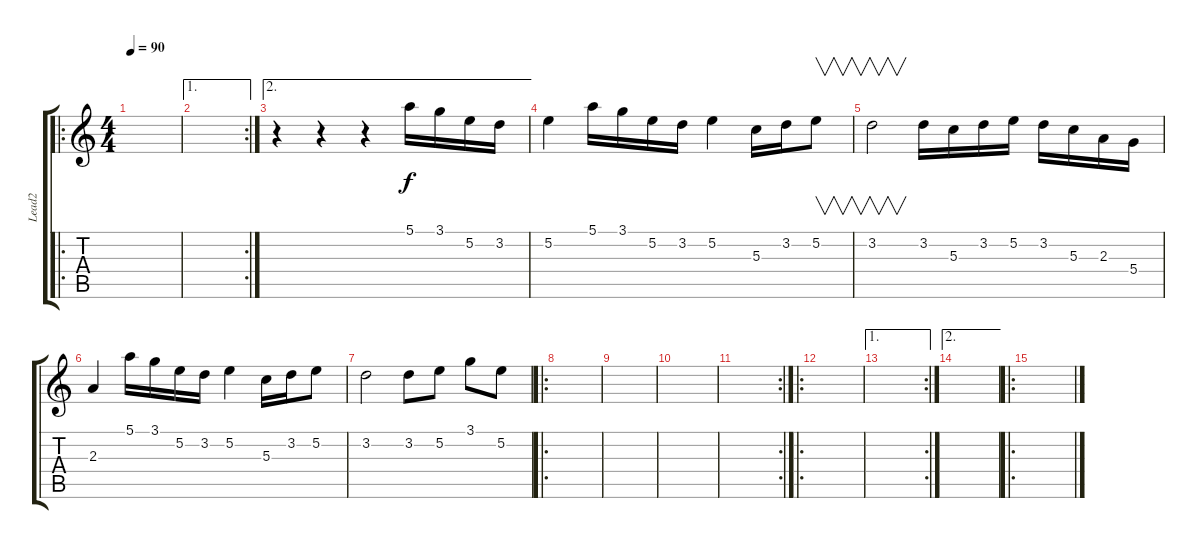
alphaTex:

\track ("Lead2" "Lead2") {instrument distortionguitar}
\staff {score tabs}
\tuning (E4 B3 G3 D3 A2 E2) {hide}
\ro
\ts (4 4)
\tempo 90
\clef g2
\ks c
|
\ae 1
\rc 2
|
\ae 2
r.4 r.4 r.4 5.1.16 3.1.16 5.2.16 3.2.16 |
5.2.4 5.1.16 3.1.16 5.2.16 3.2.16 5.2.4 5.3.16 3.2.16 5.2.8{v} |
3.2.2{v} 3.2.16 5.3.16 3.2.16 5.2.16 3.2.16 5.3.16 2.3.16 5.4.16 |
2.3.4 5.1.16 3.1.16 5.2.16 3.2.16 5.2.4 5.3.16 3.2.16 5.2.8 |
3.2.2 3.2.8 5.2.8 3.1.8 5.2.8 |
\ro
|
|
|
\rc 2
|
\ro
|
\ae 1
\rc 2
|
\ae 2
|
\ro
